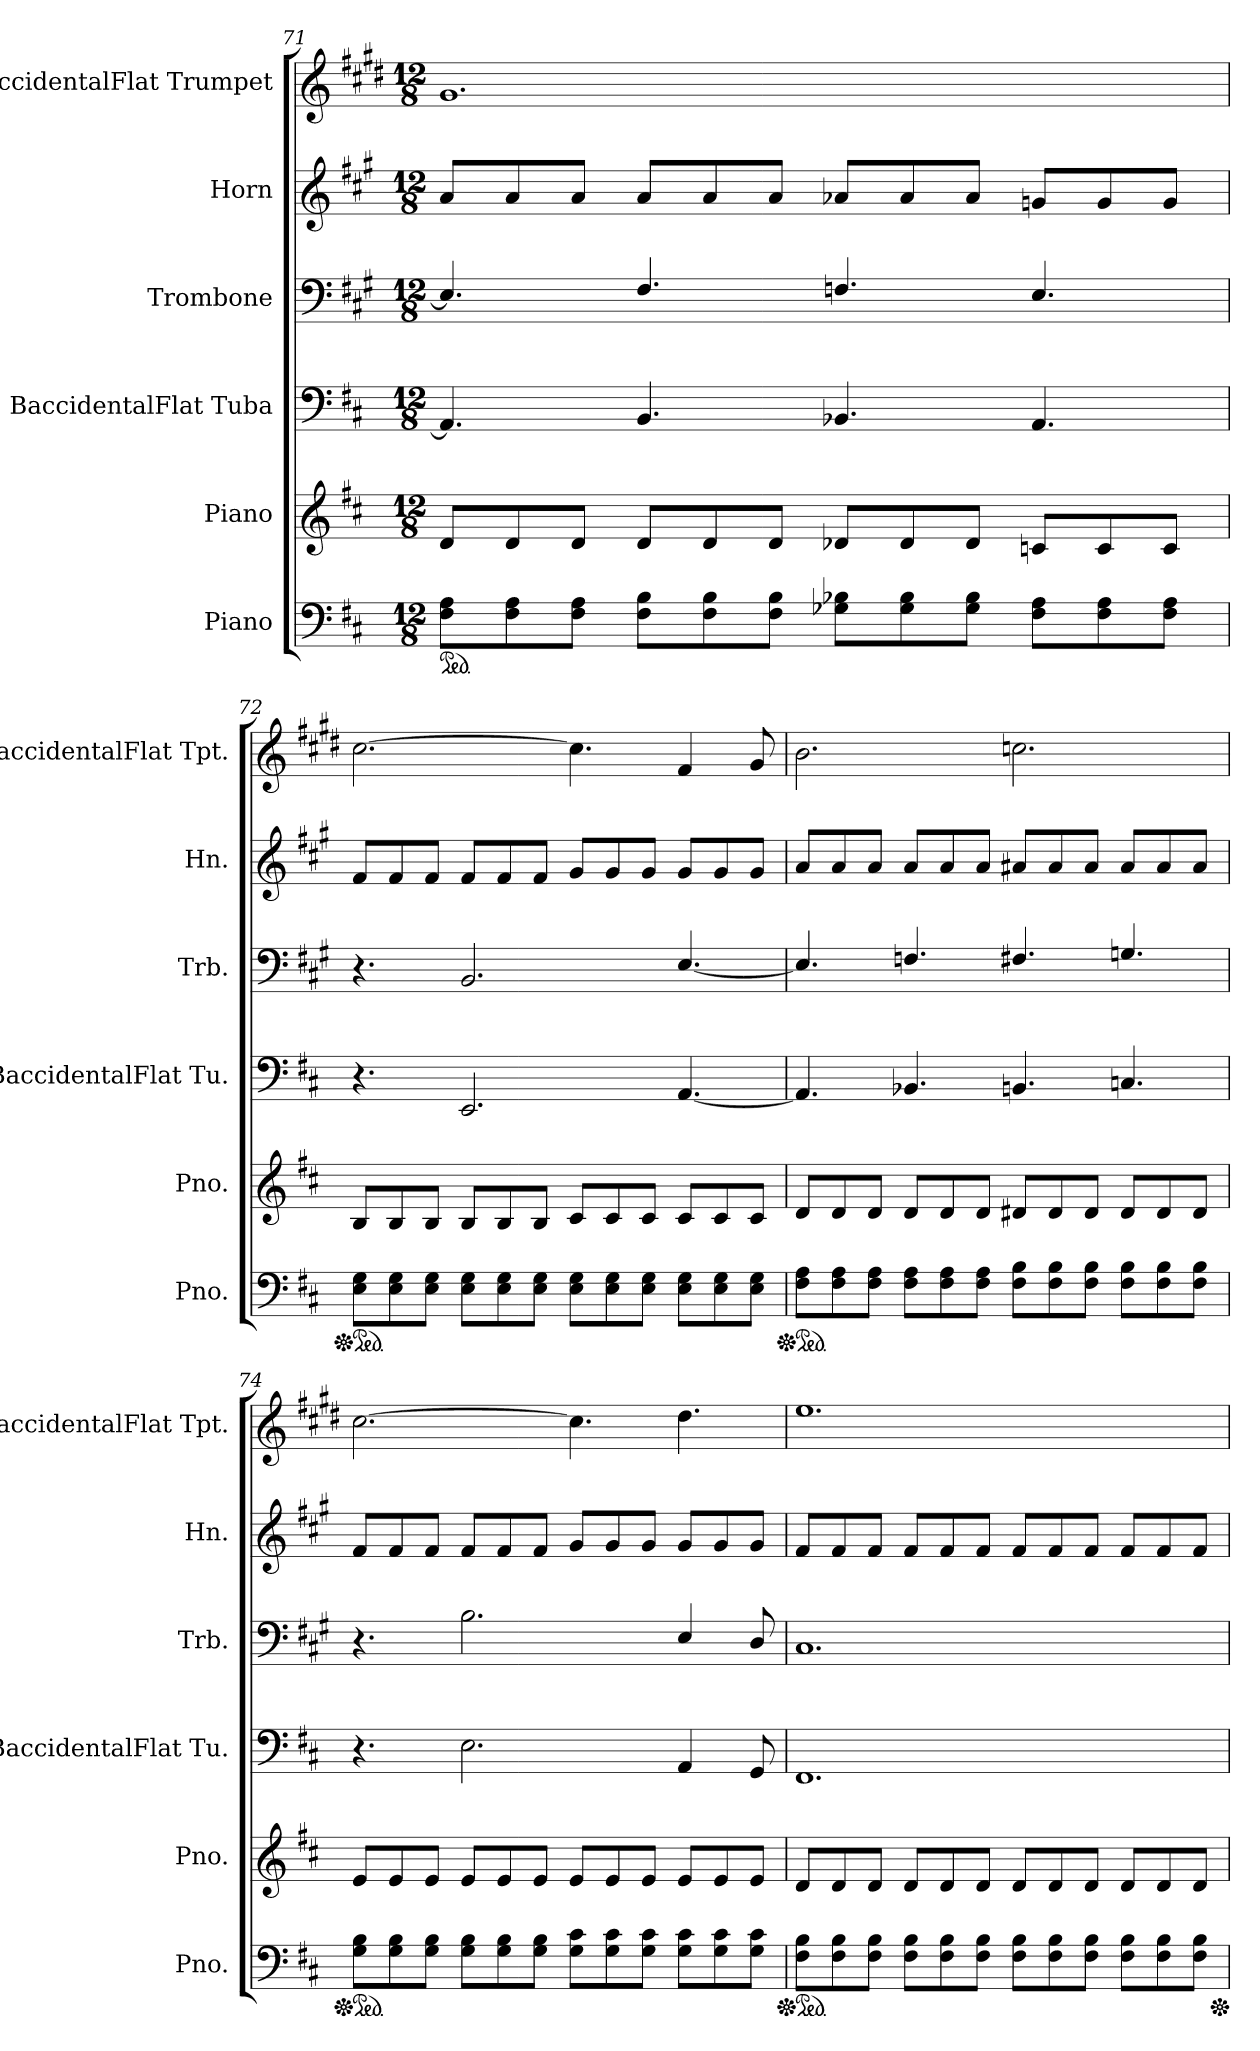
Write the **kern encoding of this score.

**kern	**kern	**kern	**kern	**kern	**kern
*part6	*part5	*part4	*part3	*part2	*part1
*staff6	*staff5	*staff4	*staff3	*staff2	*staff1
*I"Piano	*I"Piano	*I"BaccidentalFlat Tuba	*I"Trombone	*I"Horn	*I"BaccidentalFlat Trumpet
*I'Pno.	*I'Pno.	*I'BaccidentalFlat Tu.	*I'Trb.	*I'Hn.	*I'BaccidentalFlat Tpt.
!!LO:PB:g=z
*clefF4	*clefG2	*clefF4	*clefF4	*clefG2	*clefG2
*	*	*	*ITrd4c7	*ITrd4c7	*ITrd1c2
*k[f#c#]	*k[f#c#]	*k[f#c#]	*k[f#c#]	*k[f#c#]	*k[f#c#]
*M12/8	*M12/8	*M12/8	*M12/8	*M12/8	*M12/8
*ped	*	*	*	*	*
=71	=71	=71	=71	=71	=71
8F#\ 8A\L	8d/L	4.AA/]	4.AA/]	8d/L	1.f#
8F#\ 8A\	8d/	.	.	8d/	.
8F#\ 8A\J	8d/J	.	.	8d/J	.
8F#\ 8B\L	8d/L	4.BB/	4.BB/	8d/L	.
8F#\ 8B\	8d/	.	.	8d/	.
8F#\ 8B\J	8d/J	.	.	8d/J	.
8G-X\ 8B-X\L	8d-X/L	4.BB-X/	4.BB-X/	8d-X/L	.
8G-\ 8B-\	8d-/	.	.	8d-/	.
8G-\ 8B-\J	8d-/J	.	.	8d-/J	.
8F#\ 8A\L	8cn/L	4.AA/	4.AA/	8cn/L	.
8F#\ 8A\	8c/	.	.	8c/	.
8F#\ 8A\J	8c/J	.	.	8c/J	.
=72	=72	=72	=72	=72	=72
*Xped	*	*	*	*	*
*ped	*	*	*	*	*
8E\ 8G\L	8B/L	4.r	4.r	8B/L	[2.b\
8E\ 8G\	8B/	.	.	8B/	.
8E\ 8G\J	8B/J	.	.	8B/J	.
8E\ 8G\L	8B/L	2.EE/	2.EE/	8B/L	.
8E\ 8G\	8B/	.	.	8B/	.
8E\ 8G\J	8B/J	.	.	8B/J	.
8E\ 8G\L	8c#/L	.	.	8c#/L	4.b\]
8E\ 8G\	8c#/	.	.	8c#/	.
8E\ 8G\J	8c#/J	.	.	8c#/J	.
8E\ 8G\L	8c#/L	[4.AA/	[4.AA/	8c#/L	4e/
8E\ 8G\	8c#/	.	.	8c#/	.
8E\ 8G\J	8c#/J	.	.	8c#/J	8f#/
!!LO:LB:g=z
=73	=73	=73	=73	=73	=73
*Xped	*	*	*	*	*
*ped	*	*	*	*	*
8F#\ 8A\L	8d/L	4.AA/]	4.AA/]	8d/L	2.a\
8F#\ 8A\	8d/	.	.	8d/	.
8F#\ 8A\J	8d/J	.	.	8d/J	.
8F#\ 8A\L	8d/L	4.BB-X/	4.BB-X/	8d/L	.
8F#\ 8A\	8d/	.	.	8d/	.
8F#\ 8A\J	8d/J	.	.	8d/J	.
8F#\ 8B\L	8d#X/L	4.BBn/	4.BBn/	8d#X/L	2.b-X\
8F#\ 8B\	8d#/	.	.	8d#/	.
8F#\ 8B\J	8d#/J	.	.	8d#/J	.
8F#\ 8B\L	8d#/L	4.Cn/	4.Cn/	8d#/L	.
8F#\ 8B\	8d#/	.	.	8d#/	.
8F#\ 8B\J	8d#/J	.	.	8d#/J	.
=74	=74	=74	=74	=74	=74
*Xped	*	*	*	*	*
*ped	*	*	*	*	*
8G\ 8B\L	8e/L	4.r	4.r	8B/L	[2.b\
8G\ 8B\	8e/	.	.	8B/	.
8G\ 8B\J	8e/J	.	.	8B/J	.
8G\ 8B\L	8e/L	2.E\	2.E\	8B/L	.
8G\ 8B\	8e/	.	.	8B/	.
8G\ 8B\J	8e/J	.	.	8B/J	.
8G\ 8c#\L	8e/L	.	.	8c#/L	4.b\]
8G\ 8c#\	8e/	.	.	8c#/	.
8G\ 8c#\J	8e/J	.	.	8c#/J	.
8G\ 8c#\L	8e/L	4AA/	4AA/	8c#/L	4.cc#\
8G\ 8c#\	8e/	.	.	8c#/	.
8G\ 8c#\J	8e/J	8GG/	8GG/	8c#/J	.
=75	=75	=75	=75	=75	=75
*Xped	*	*	*	*	*
*ped	*	*	*	*	*
8F#\ 8B\L	8d/L	1.FF#	1.FF#	8B/L	1.dd
8F#\ 8B\	8d/	.	.	8B/	.
8F#\ 8B\J	8d/J	.	.	8B/J	.
8F#\ 8B\L	8d/L	.	.	8B/L	.
8F#\ 8B\	8d/	.	.	8B/	.
8F#\ 8B\J	8d/J	.	.	8B/J	.
8F#\ 8B\L	8d/L	.	.	8B/L	.
8F#\ 8B\	8d/	.	.	8B/	.
8F#\ 8B\J	8d/J	.	.	8B/J	.
8F#\ 8B\L	8d/L	.	.	8B/L	.
8F#\ 8B\	8d/	.	.	8B/	.
8F#\ 8B\J	8d/J	.	.	8B/J	.
*Xped	*	*	*	*	*
=	=	=	=	=	=
*-	*-	*-	*-	*-	*-
